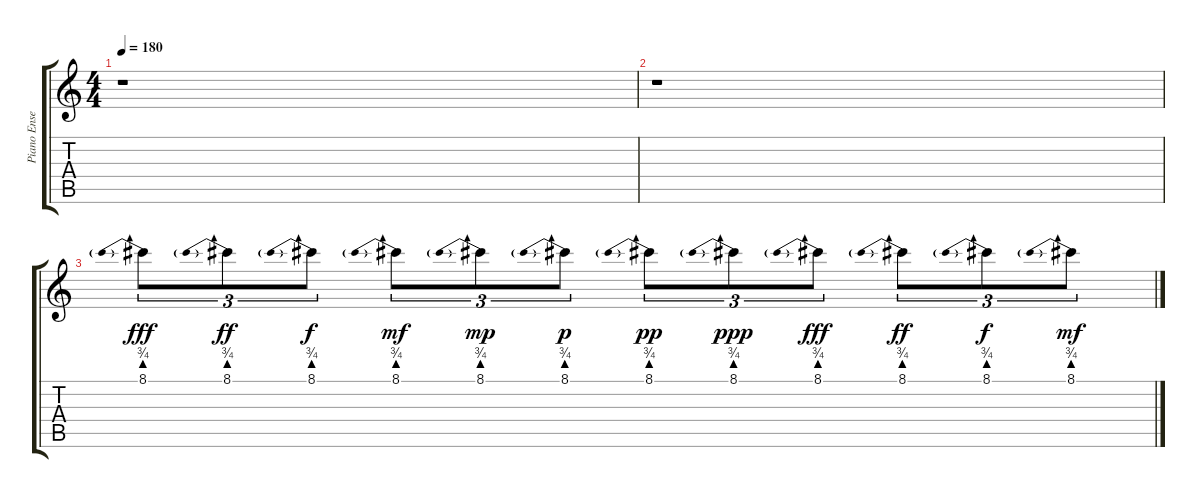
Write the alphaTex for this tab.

\track ("Piano Ensemble" "Piano Ense") {instrument acousticgrandpiano}
\staff {score tabs}
\tuning (E5 B4 G4 D4 A3 E3) {hide}
\ts (4 4)
\tempo 180
\clef g2
\ks c
r.1{dy mf} |
r.1 |
8.1{be (prebend 0 3 60 3)}.8{tu (3 2) dy fff} 8.1{be (prebend 0 3 60 3)}.8{tu (3 2) dy ff} 8.1{be (prebend 0 3 60 3)}.8{tu (3 2) dy f} 8.1{be (prebend 0 3 60 3)}.8{tu (3 2) dy mf} 8.1{be (prebend 0 3 60 3)}.8{tu (3 2) dy mp} 8.1{be (prebend 0 3 60 3)}.8{tu (3 2) dy p} 8.1{be (prebend 0 3 60 3)}.8{tu (3 2) dy pp} 8.1{be (prebend 0 3 60 3)}.8{tu (3 2) dy ppp} 8.1{be (prebend 0 3 60 3)}.8{tu (3 2) dy fff} 8.1{be (prebend 0 3 60 3)}.8{tu (3 2) dy ff} 8.1{be (prebend 0 3 60 3)}.8{tu (3 2) dy f} 8.1{be (prebend 0 3 60 3)}.8{tu (3 2) dy mf}
